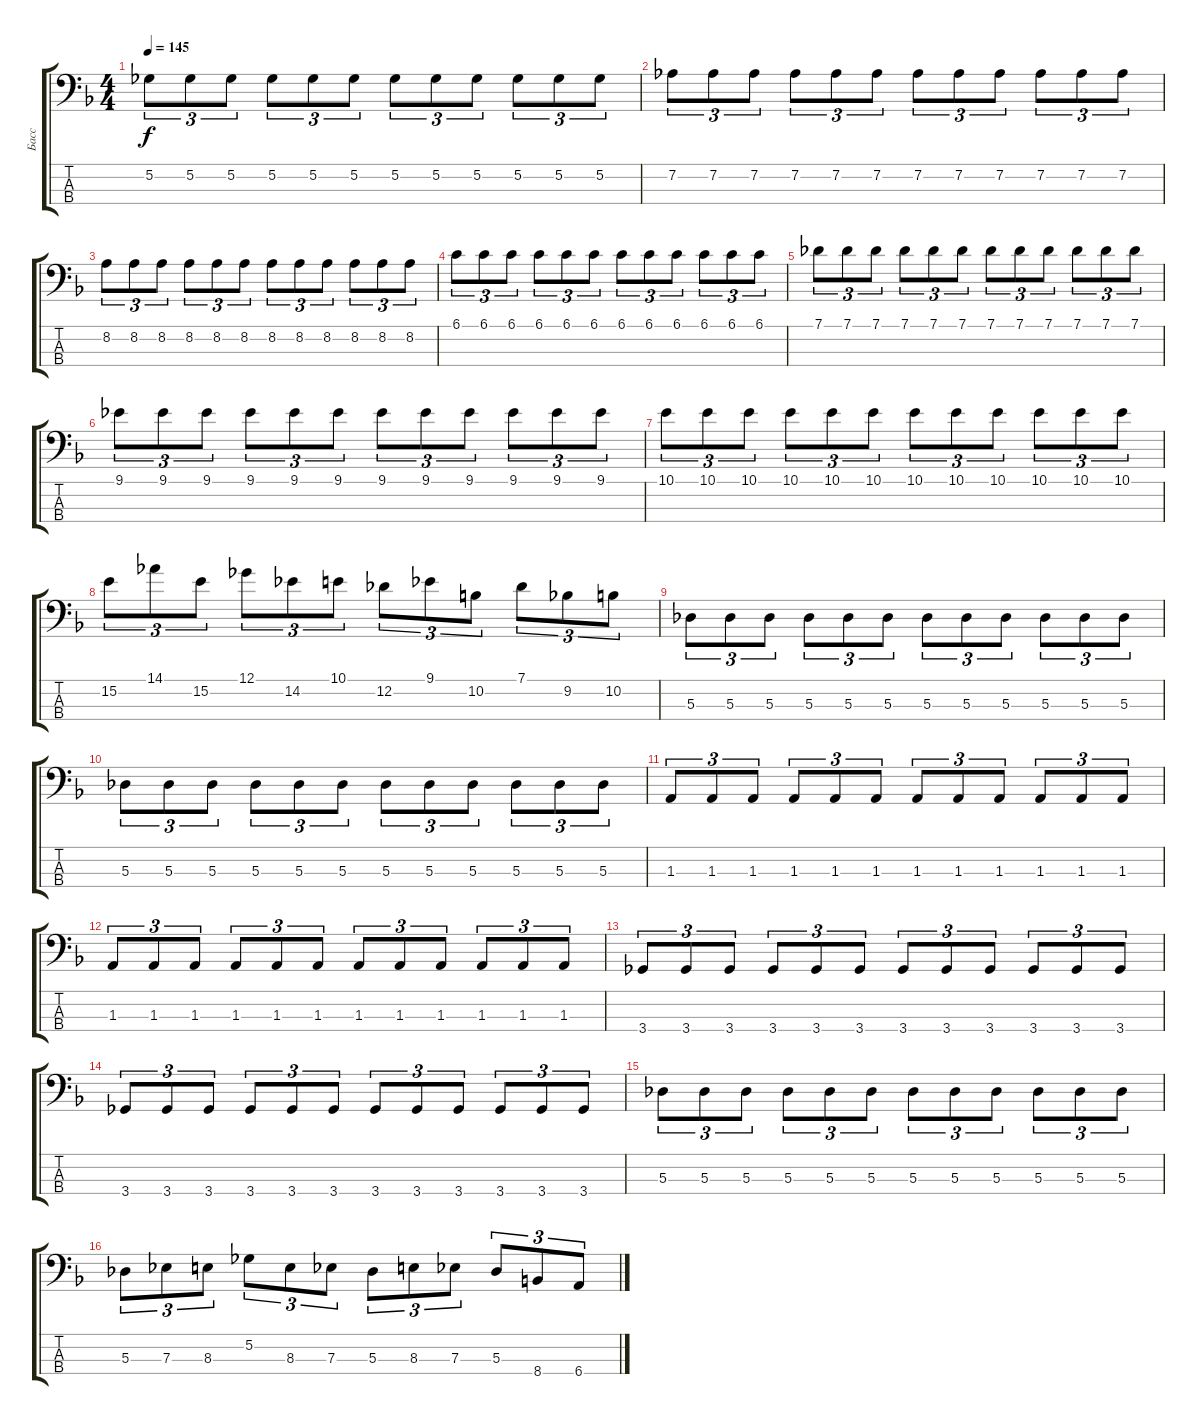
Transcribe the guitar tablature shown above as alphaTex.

\track ("Басс" "Басс") {instrument electricbassfinger}
\staff {score tabs}
\tuning (Gb2 Db2 Ab1 Eb1) {hide}
\ts (4 4)
\tempo 145
\clef f4
\ks dminor
5.2.8{tu (3 2) dy f} 5.2.8{tu (3 2)} 5.2.8{tu (3 2)} 5.2.8{tu (3 2)} 5.2.8{tu (3 2)} 5.2.8{tu (3 2)} 5.2.8{tu (3 2)} 5.2.8{tu (3 2)} 5.2.8{tu (3 2)} 5.2.8{tu (3 2)} 5.2.8{tu (3 2)} 5.2.8{tu (3 2)} |
7.2.8{tu (3 2)} 7.2.8{tu (3 2)} 7.2.8{tu (3 2)} 7.2.8{tu (3 2)} 7.2.8{tu (3 2)} 7.2.8{tu (3 2)} 7.2.8{tu (3 2)} 7.2.8{tu (3 2)} 7.2.8{tu (3 2)} 7.2.8{tu (3 2)} 7.2.8{tu (3 2)} 7.2.8{tu (3 2)} |
8.2.8{tu (3 2)} 8.2.8{tu (3 2)} 8.2.8{tu (3 2)} 8.2.8{tu (3 2)} 8.2.8{tu (3 2)} 8.2.8{tu (3 2)} 8.2.8{tu (3 2)} 8.2.8{tu (3 2)} 8.2.8{tu (3 2)} 8.2.8{tu (3 2)} 8.2.8{tu (3 2)} 8.2.8{tu (3 2)} |
6.1.8{tu (3 2)} 6.1.8{tu (3 2)} 6.1.8{tu (3 2)} 6.1.8{tu (3 2)} 6.1.8{tu (3 2)} 6.1.8{tu (3 2)} 6.1.8{tu (3 2)} 6.1.8{tu (3 2)} 6.1.8{tu (3 2)} 6.1.8{tu (3 2)} 6.1.8{tu (3 2)} 6.1.8{tu (3 2)} |
7.1.8{tu (3 2)} 7.1.8{tu (3 2)} 7.1.8{tu (3 2)} 7.1.8{tu (3 2)} 7.1.8{tu (3 2)} 7.1.8{tu (3 2)} 7.1.8{tu (3 2)} 7.1.8{tu (3 2)} 7.1.8{tu (3 2)} 7.1.8{tu (3 2)} 7.1.8{tu (3 2)} 7.1.8{tu (3 2)} |
9.1.8{tu (3 2)} 9.1.8{tu (3 2)} 9.1.8{tu (3 2)} 9.1.8{tu (3 2)} 9.1.8{tu (3 2)} 9.1.8{tu (3 2)} 9.1.8{tu (3 2)} 9.1.8{tu (3 2)} 9.1.8{tu (3 2)} 9.1.8{tu (3 2)} 9.1.8{tu (3 2)} 9.1.8{tu (3 2)} |
10.1.8{tu (3 2)} 10.1.8{tu (3 2)} 10.1.8{tu (3 2)} 10.1.8{tu (3 2)} 10.1.8{tu (3 2)} 10.1.8{tu (3 2)} 10.1.8{tu (3 2)} 10.1.8{tu (3 2)} 10.1.8{tu (3 2)} 10.1.8{tu (3 2)} 10.1.8{tu (3 2)} 10.1.8{tu (3 2)} |
15.2.8{tu (3 2)} 14.1.8{tu (3 2)} 15.2.8{tu (3 2)} 12.1.8{tu (3 2)} 14.2.8{tu (3 2)} 10.1.8{tu (3 2)} 12.2.8{tu (3 2)} 9.1.8{tu (3 2)} 10.2.8{tu (3 2)} 7.1.8{tu (3 2)} 9.2.8{tu (3 2)} 10.2.8{tu (3 2)} |
5.3.8{tu (3 2)} 5.3.8{tu (3 2)} 5.3.8{tu (3 2)} 5.3.8{tu (3 2)} 5.3.8{tu (3 2)} 5.3.8{tu (3 2)} 5.3.8{tu (3 2)} 5.3.8{tu (3 2)} 5.3.8{tu (3 2)} 5.3.8{tu (3 2)} 5.3.8{tu (3 2)} 5.3.8{tu (3 2)} |
5.3.8{tu (3 2)} 5.3.8{tu (3 2)} 5.3.8{tu (3 2)} 5.3.8{tu (3 2)} 5.3.8{tu (3 2)} 5.3.8{tu (3 2)} 5.3.8{tu (3 2)} 5.3.8{tu (3 2)} 5.3.8{tu (3 2)} 5.3.8{tu (3 2)} 5.3.8{tu (3 2)} 5.3.8{tu (3 2)} |
1.3.8{tu (3 2)} 1.3.8{tu (3 2)} 1.3.8{tu (3 2)} 1.3.8{tu (3 2)} 1.3.8{tu (3 2)} 1.3.8{tu (3 2)} 1.3.8{tu (3 2)} 1.3.8{tu (3 2)} 1.3.8{tu (3 2)} 1.3.8{tu (3 2)} 1.3.8{tu (3 2)} 1.3.8{tu (3 2)} |
1.3.8{tu (3 2)} 1.3.8{tu (3 2)} 1.3.8{tu (3 2)} 1.3.8{tu (3 2)} 1.3.8{tu (3 2)} 1.3.8{tu (3 2)} 1.3.8{tu (3 2)} 1.3.8{tu (3 2)} 1.3.8{tu (3 2)} 1.3.8{tu (3 2)} 1.3.8{tu (3 2)} 1.3.8{tu (3 2)} |
3.4.8{tu (3 2)} 3.4.8{tu (3 2)} 3.4.8{tu (3 2)} 3.4.8{tu (3 2)} 3.4.8{tu (3 2)} 3.4.8{tu (3 2)} 3.4.8{tu (3 2)} 3.4.8{tu (3 2)} 3.4.8{tu (3 2)} 3.4.8{tu (3 2)} 3.4.8{tu (3 2)} 3.4.8{tu (3 2)} |
3.4.8{tu (3 2)} 3.4.8{tu (3 2)} 3.4.8{tu (3 2)} 3.4.8{tu (3 2)} 3.4.8{tu (3 2)} 3.4.8{tu (3 2)} 3.4.8{tu (3 2)} 3.4.8{tu (3 2)} 3.4.8{tu (3 2)} 3.4.8{tu (3 2)} 3.4.8{tu (3 2)} 3.4.8{tu (3 2)} |
5.3.8{tu (3 2)} 5.3.8{tu (3 2)} 5.3.8{tu (3 2)} 5.3.8{tu (3 2)} 5.3.8{tu (3 2)} 5.3.8{tu (3 2)} 5.3.8{tu (3 2)} 5.3.8{tu (3 2)} 5.3.8{tu (3 2)} 5.3.8{tu (3 2)} 5.3.8{tu (3 2)} 5.3.8{tu (3 2)} |
5.3.8{tu (3 2)} 7.3.8{tu (3 2)} 8.3.8{tu (3 2)} 5.2.8{tu (3 2)} 8.3.8{tu (3 2)} 7.3.8{tu (3 2)} 5.3.8{tu (3 2)} 8.3.8{tu (3 2)} 7.3.8{tu (3 2)} 5.3.8{tu (3 2)} 8.4.8{tu (3 2)} 6.4.8{tu (3 2)}
